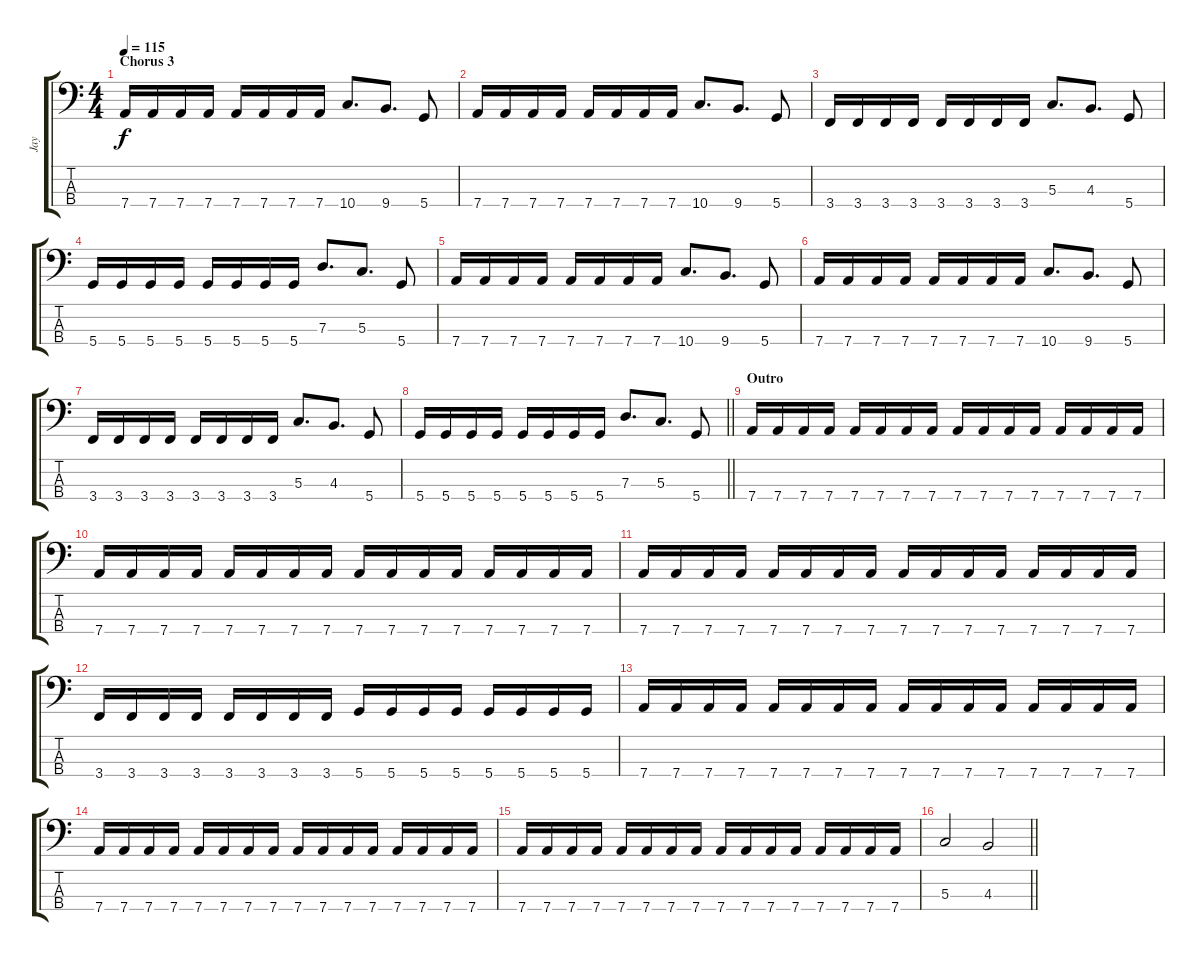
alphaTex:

\track ("Jay" "Jay") {instrument electricbasspick}
\staff {score tabs}
\tuning (F2 C2 G1 D1) {hide}
\ts (4 4)
\section ("" "Chorus 3")
\tempo 115
\clef f4
\ks c
7.4.16{dy f} 7.4.16 7.4.16 7.4.16 7.4.16 7.4.16 7.4.16 7.4.16 10.4.8{d} 9.4.8{d} 5.4.8 |
7.4.16 7.4.16 7.4.16 7.4.16 7.4.16 7.4.16 7.4.16 7.4.16 10.4.8{d} 9.4.8{d} 5.4.8 |
3.4.16 3.4.16 3.4.16 3.4.16 3.4.16 3.4.16 3.4.16 3.4.16 5.3.8{d} 4.3.8{d} 5.4.8 |
5.4.16 5.4.16 5.4.16 5.4.16 5.4.16 5.4.16 5.4.16 5.4.16 7.3.8{d} 5.3.8{d} 5.4.8 |
7.4.16 7.4.16 7.4.16 7.4.16 7.4.16 7.4.16 7.4.16 7.4.16 10.4.8{d} 9.4.8{d} 5.4.8 |
7.4.16 7.4.16 7.4.16 7.4.16 7.4.16 7.4.16 7.4.16 7.4.16 10.4.8{d} 9.4.8{d} 5.4.8 |
3.4.16 3.4.16 3.4.16 3.4.16 3.4.16 3.4.16 3.4.16 3.4.16 5.3.8{d} 4.3.8{d} 5.4.8 |
\barLineRight lightlight
5.4.16 5.4.16 5.4.16 5.4.16 5.4.16 5.4.16 5.4.16 5.4.16 7.3.8{d} 5.3.8{d} 5.4.8 |
\section ("" "Outro")
7.4.16 7.4.16 7.4.16 7.4.16 7.4.16 7.4.16 7.4.16 7.4.16 7.4.16 7.4.16 7.4.16 7.4.16 7.4.16 7.4.16 7.4.16 7.4.16 |
7.4.16 7.4.16 7.4.16 7.4.16 7.4.16 7.4.16 7.4.16 7.4.16 7.4.16 7.4.16 7.4.16 7.4.16 7.4.16 7.4.16 7.4.16 7.4.16 |
7.4.16 7.4.16 7.4.16 7.4.16 7.4.16 7.4.16 7.4.16 7.4.16 7.4.16 7.4.16 7.4.16 7.4.16 7.4.16 7.4.16 7.4.16 7.4.16 |
3.4.16 3.4.16 3.4.16 3.4.16 3.4.16 3.4.16 3.4.16 3.4.16 5.4.16 5.4.16 5.4.16 5.4.16 5.4.16 5.4.16 5.4.16 5.4.16 |
7.4.16 7.4.16 7.4.16 7.4.16 7.4.16 7.4.16 7.4.16 7.4.16 7.4.16 7.4.16 7.4.16 7.4.16 7.4.16 7.4.16 7.4.16 7.4.16 |
7.4.16 7.4.16 7.4.16 7.4.16 7.4.16 7.4.16 7.4.16 7.4.16 7.4.16 7.4.16 7.4.16 7.4.16 7.4.16 7.4.16 7.4.16 7.4.16 |
7.4.16 7.4.16 7.4.16 7.4.16 7.4.16 7.4.16 7.4.16 7.4.16 7.4.16 7.4.16 7.4.16 7.4.16 7.4.16 7.4.16 7.4.16 7.4.16 |
\barLineRight lightlight
5.3.2 4.3.2
